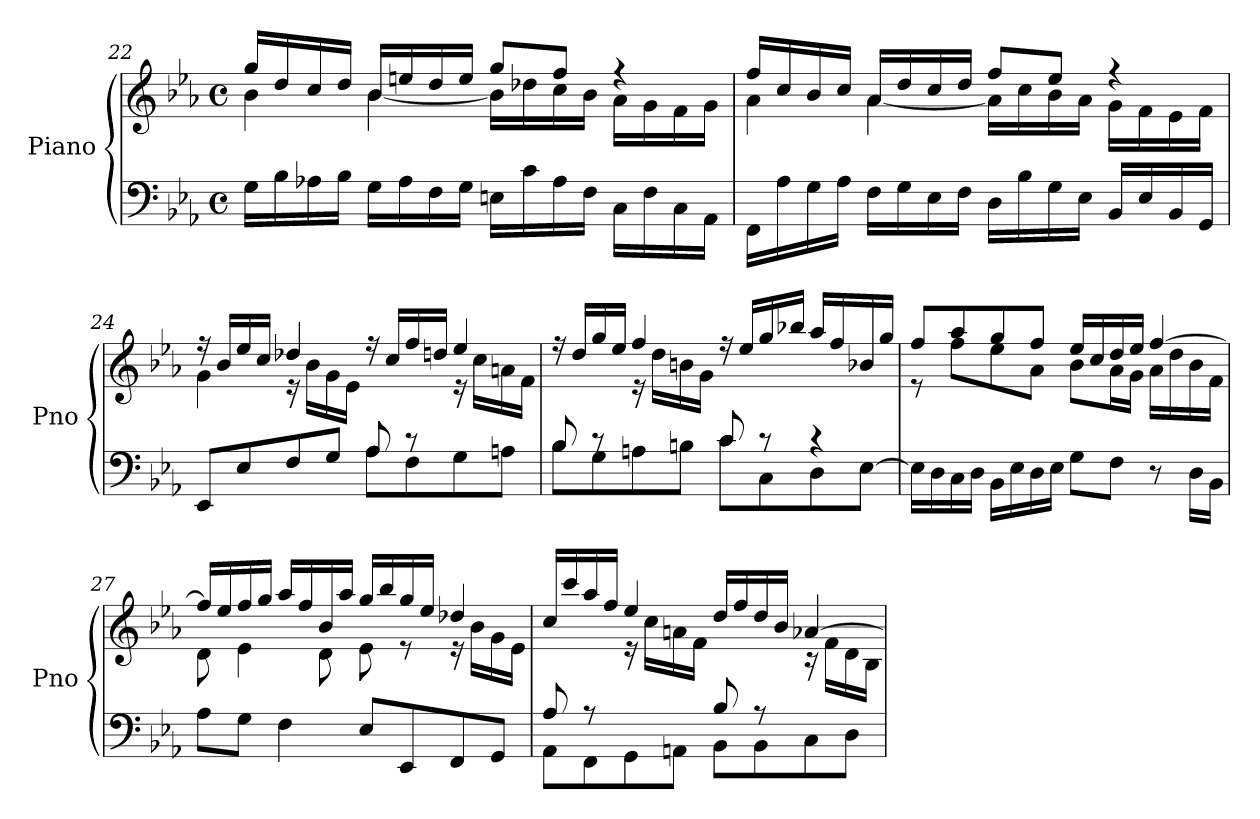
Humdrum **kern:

**kern	**kern
*part1	*part1
*staff2	*staff1
*I"Piano	*
*I'Pno	*
!!LO:LB:g=z
*clefF4	*clefG2
*k[b-e-a-]	*k[b-e-a-]
*E-:	*E-:
*M4/4	*M4/4
*met(c)	*met(c)
=22	=22
*	*^
16G\LL	16gg/LL	4b-\
16B-\	16dd/	.
16A-X\	16cc/	.
16B-\JJ	16dd/JJ	.
16G\LL	16b-/LL	[4b-\
16A-\	16een/	.
16F\	16dd/	.
16G\JJ	16ee/JJ	.
16En\LL	8gg/L	16b-\LL]
16c\	.	16dd-X\
16A-\	8ff/J	16cc\
16F\JJ	.	16b-\JJ
16C\LL	4rff	16a-\LL
16F\	.	16g\
16C\	.	16f\
16AA-\JJ	.	16g\JJ
=23	=23	=23
16FF\LL	16ff/LL	4a-\
16A-\	16cc/	.
16G\	16b-/	.
16A-\JJ	16cc/JJ	.
16F\LL	16a-/LL	[4a-\
16G\	16dd/	.
16E-\	16cc/	.
16F\JJ	16dd/JJ	.
16D\LL	8ff/L	16a-\LL]
16B-\	.	16cc\
16G\	8ee-/J	16b-\
16E-\JJ	.	16a-\JJ
16BB-/LL	4rff	16g\LL
16E-/	.	16f\
16BB-/	.	16e-\
16GG/JJ	.	16f\JJ
=24	=24	=24
*^	*	*
8EE-/L	2ryy	16rff	4g\
.	.	16b-/LL	.
8E-/	.	16ee-/	.
.	.	16cc/JJ	.
8F/	.	4dd-X/	16re
.	.	.	16b-\LL
8G/J	.	.	16g\
.	.	.	16e-\JJ
8A-\L	8A-/	16rff	4ryy
.	.	16cc/LL	.
8F\	8rc	16ff/	.
.	.	16ddn/JJ	.
8G\	4ryy	4ee-/	16re
.	.	.	16cc\LL
8An\J	.	.	16an\
.	.	.	16f\JJ
!!LO:LB:g=z	!!
=25	=25	=25	=25
8B-\L	8B-/	16rff	4ryy
.	.	16dd/LL	.
8G\	8rc	16gg/	.
.	.	16ee-/JJ	.
8An\	4ryy	4ff/	16re
.	.	.	16dd\LL
8Bn\J	.	.	16bn\
.	.	.	16g\JJ
8c\L	8c/	16rff	2ryy
.	.	16ee-/LL	.
8C\	8rc	16gg/	.
.	.	16bb-X/JJ	.
8D\	4rc	16aa-/LL	.
.	.	16ff/	.
[8E-\J	.	16b-X/	.
.	.	16gg/JJ	.
*v	*v	*	*
=26	=26	=26
16E-\LL]	8ff/L	8re
16D\	.	.
16C\	8aa-/	8ff\L
16D\JJ	.	.
16BB-\LL	8gg/	8ee-\
16E-\	.	.
16D\	8ff/J	8a-\J
16E-\JJ	.	.
8G\L	16ee-/LL	8b-\L
.	16cc/	.
8F\J	16dd/	16a-\L
.	16ee-/JJ	16g\JJ
8r	[4ff/	16a-\LL
.	.	16dd\
16D\LL	.	16b-\
16BB-\JJ	.	16f\JJ
=27	=27	=27
8A-\L	16ff/LL]	8d\
.	16ee-/	.
8G\J	16ff/	4e-\
.	16gg/JJ	.
4F\	16aa-/LL	.
.	16ff/	.
.	16b-/	8d\
.	16aa-/JJ	.
8E-/L	16gg/LL	8e-\
.	16bb-/	.
8EE-/	16gg/	8re
.	16ee-/JJ	.
8FF/	4dd-X/	16re
.	.	16b-\LL
8GG/J	.	16g\
.	.	16e-\JJ
!!LO:LB:g=z	!!
=28	=28	=28
*^	*	*
8AA-\L	8A-/	16cc/LL	4ryy
.	.	16ccc/	.
8FF\	8rA	16aa-/	.
.	.	16ff/JJ	.
8GG\	4ryy	4ee-/	16re
.	.	.	16cc\LL
8AAn\J	.	.	16an\
.	.	.	16f\JJ
8BB-\L	8B-/	16dd/LL	4ryy
.	.	16ff/	.
8BB-\	8rA	16dd/	.
.	.	16b-/JJ	.
8C\	4ryy	[4a-X/	16rc
.	.	.	16f\LL
8D\J	.	.	16d\
.	.	.	16B-\JJ
*v	*v	*	*
*	*v	*v
=	=
*-	*-
